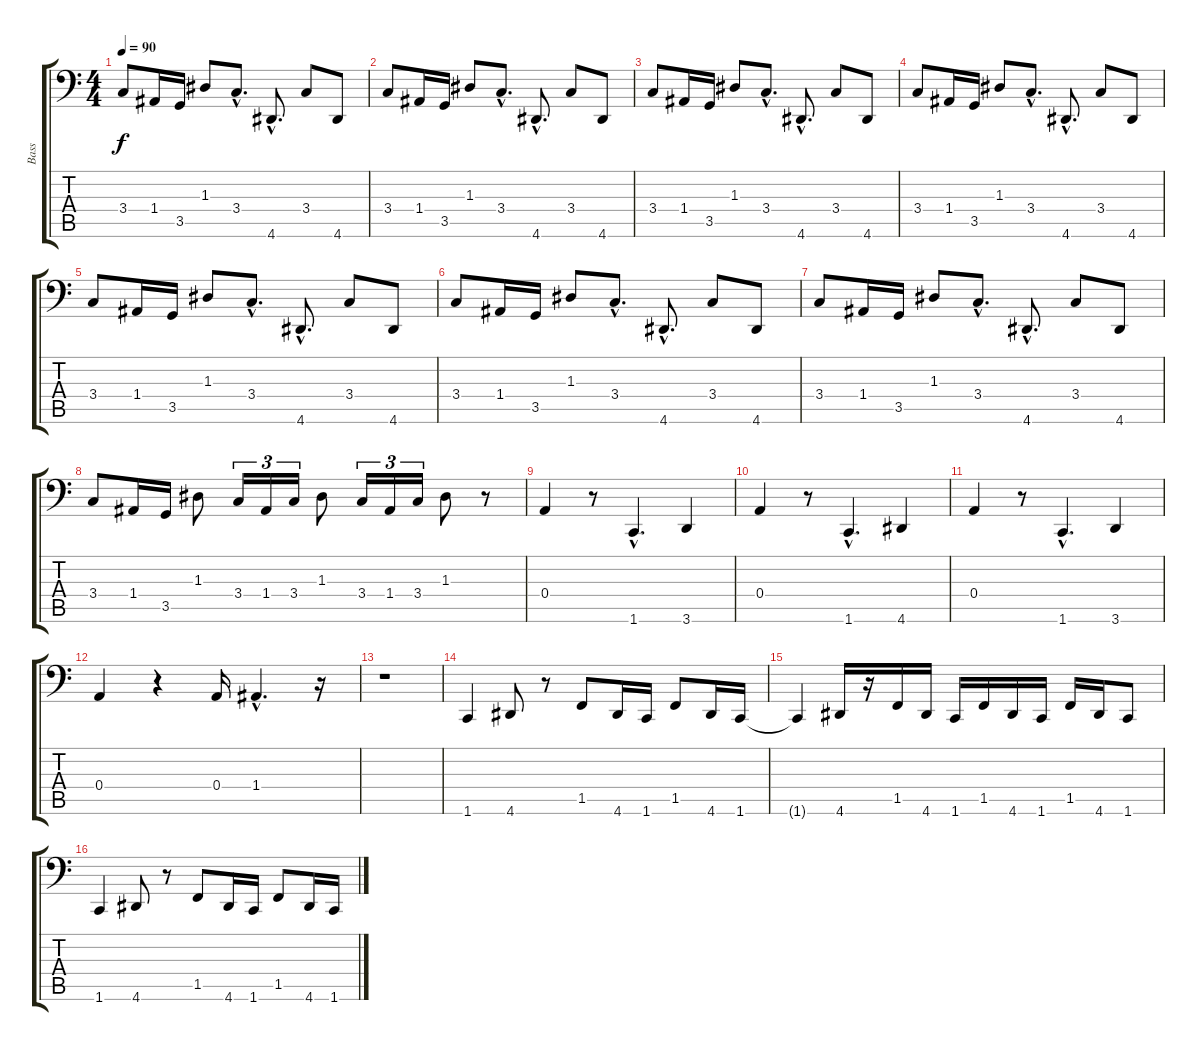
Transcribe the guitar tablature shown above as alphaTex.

\track ("Bass" "Bass") {instrument fretlessbass}
\staff {score tabs}
\tuning (C3 G2 D2 A1 E1 B0) {hide}
\ts (4 4)
\tempo 90
\clef f4
\ks c
3.4.8{dy f} 1.4.16 3.5.16 1.3.8 3.4{hac}.8{d} 4.6{hac}.8{d} 3.4.8 4.6.8 |
3.4.8 1.4.16 3.5.16 1.3.8 3.4{hac}.8{d} 4.6{hac}.8{d} 3.4.8 4.6.8 |
3.4.8 1.4.16 3.5.16 1.3.8 3.4{hac}.8{d} 4.6{hac}.8{d} 3.4.8 4.6.8 |
3.4.8 1.4.16 3.5.16 1.3.8 3.4{hac}.8{d} 4.6{hac}.8{d} 3.4.8 4.6.8 |
3.4.8 1.4.16 3.5.16 1.3.8 3.4{hac}.8{d} 4.6{hac}.8{d} 3.4.8 4.6.8 |
3.4.8 1.4.16 3.5.16 1.3.8 3.4{hac}.8{d} 4.6{hac}.8{d} 3.4.8 4.6.8 |
3.4.8 1.4.16 3.5.16 1.3.8 3.4{hac}.8{d} 4.6{hac}.8{d} 3.4.8 4.6.8 |
3.4.8 1.4.16 3.5.16 1.3.8 3.4.16{tu (3 2)} 1.4.16{tu (3 2)} 3.4.16{tu (3 2)} 1.3.8 3.4.16{tu (3 2)} 1.4.16{tu (3 2)} 3.4.16{tu (3 2)} 1.3.8 r.8 |
0.4.4 r.8 1.6{hac}.4{d} 3.6.4 |
0.4.4 r.8 1.6{hac}.4{d} 4.6.4 |
0.4.4 r.8 1.6{hac}.4{d} 3.6.4 |
0.4.4 r.4 0.4.16 1.4{hac}.4{d} r.16 |
r.1 |
1.6.4 4.6.8 r.8 1.5.8 4.6.16 1.6.16 1.5.8 4.6.16 1.6.16 |
1.6{t}.4 4.6.16 r.16 1.5.16 4.6.16 1.6.16 1.5.16 4.6.16 1.6.16 1.5.16 4.6.16 1.6.8 |
1.6.4 4.6.8 r.8 1.5.8 4.6.16 1.6.16 1.5.8 4.6.16 1.6.16
